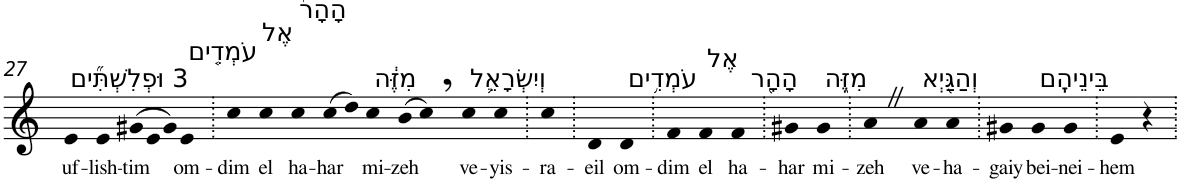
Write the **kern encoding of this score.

**kern	**text
*part1	*part1
*staff1	*staff1
*I"Piano	*
*I'Pno	*
!!LO:PB:g=z
*clefG2	*
*k[]	*
=27	=27
!LO:TX:a:t=3 וּפְלִשְׁתִּ֞ים	!
!	!LO:LY:b
4e	uf-
!	!LO:LY:b
4e	-lish-
*Xtuplet	*
!	!LO:LY:b
(>12g#X	-tim
12e	.
12g#)	.
!LO:TX:a:t=עֹמְדִ֤ים	!
!	!LO:LY:b
4e	om-
=28.	=28.
!	!LO:LY:b
4cc	-dim
!LO:TX:a:t=אֶל	!
!	!LO:LY:b
4cc	el
!LO:TX:a:t=הָהָר֙	!
!	!LO:LY:b
4cc	ha-
!	!LO:LY:b
(>8cc	-har
8dd)	.
!LO:TX:a:t=מִזֶּ֔ה	!
!	!LO:LY:b
4cc	mi-
!	!LO:LY:b
(>8b	-zeh
8cc,)	.
!LO:TX:a:t=וְיִשְׂרָאֵ֛ל	!
!	!LO:LY:b
4cc	ve-
!	!LO:LY:b
4cc	-yis-
=29.	=29.
!	!LO:LY:b
4cc	-ra-
=30.	=30.
!	!LO:LY:b
4d	-eil
!LO:TX:a:t=עֹמְדִ֥ים	!
!	!LO:LY:b
4d	om-
=31.	=31.
!	!LO:LY:b
4f	-dim
!LO:TX:a:t=אֶל	!
!	!LO:LY:b
4f	el
!LO:TX:a:t=הָהָ֖ר	!
!	!LO:LY:b
4f	ha-
=32.	=32.
!	!LO:LY:b
4g#X	-har
!LO:TX:a:t=מִזֶּ֑ה	!
!	!LO:LY:b
4g#	mi-
=33.	=33.
!	!LO:LY:b
4aZ	-zeh
!LO:TX:a:t=וְהַגַּ֖יְא	!
!	!LO:LY:b
4a	ve-
!	!LO:LY:b
4a	-ha-
=34.	=34.
!	!LO:LY:b
4g#X	-gaiy
!LO:TX:a:t=בֵּינֵיהֶֽם	!
!	!LO:LY:b
4g#	bei-
!	!LO:LY:b
4g#	-nei-
=35.	=35.
!	!LO:LY:b
4e	-hem
4r	.
=.	=.
*-	*-
